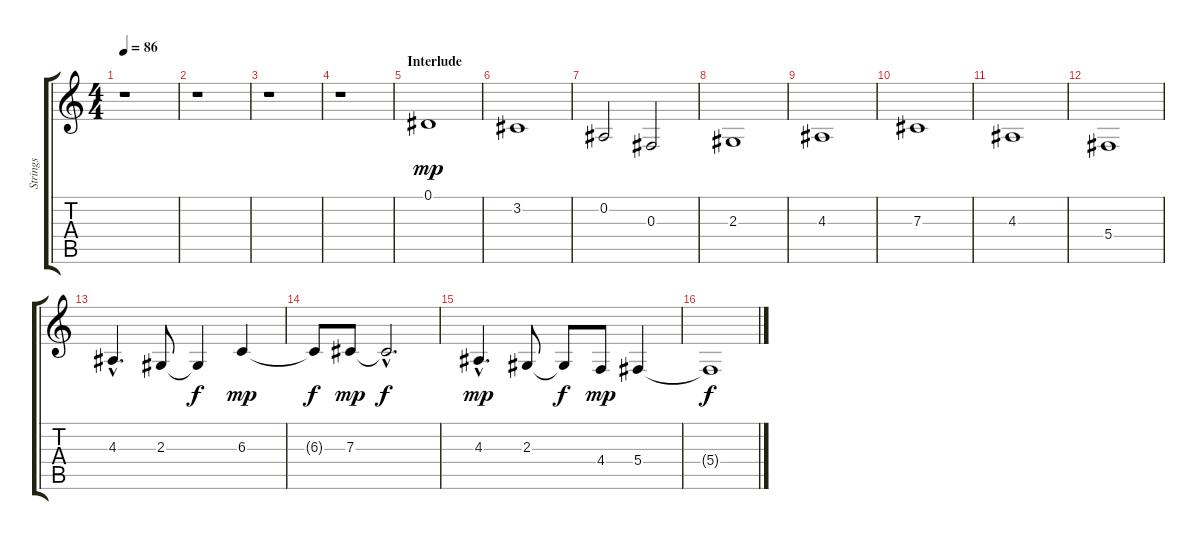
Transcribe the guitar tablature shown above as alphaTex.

\track ("Strings" "Strings") {instrument tremolostrings}
\staff {score tabs}
\tuning (Eb4 Bb3 Gb3 Db3 Ab2 Eb2) {hide}
\ts (4 4)
\tempo 86
\clef g2
\ks c
r.1{dy f} |
r.1 |
r.1 |
r.1 |
\section ("" "Interlude")
0.1.1{dy mp} |
3.2.1 |
0.2.2 0.3.2 |
2.3.1 |
4.3.1 |
7.3.1 |
4.3.1 |
5.4.1 |
4.3{hac}.4{d} 2.3.8 2.3{t}.4{dy f} 6.3.4{dy mp} |
6.3{t}.8{dy f} 7.3.8{dy mp} 7.3{hac t}.2{d dy f} |
4.3{hac}.4{d dy mp} 2.3.8 2.3{t}.8{dy f} 4.4.8{dy mp} 5.4.4 |
5.4{t}.1{dy f}
